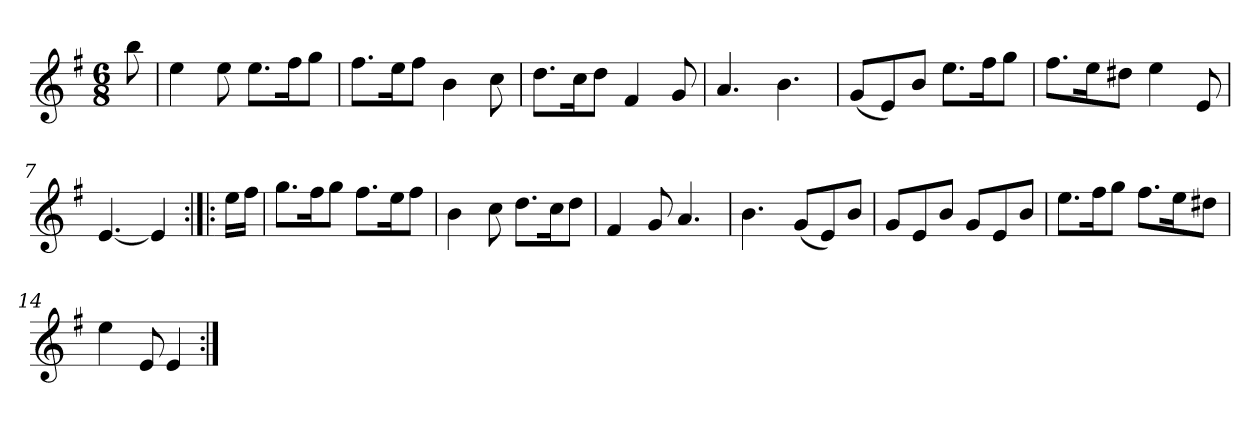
**kern
*part1
*staff1
*clefG2
*k[f#]
*e:
*M6/8
*MM120
=
8bb
=1
4ee
8ee
8.ee\L
16ff#\K
8gg\J
=2
8.ff#\L
16ee\K
8ff#\J
4b
8cc
=3
8.dd\L
16cc\K
8dd\J
4f#
8g
=4
4.a
4.b
=5
(8g/L
8e/)
8b/J
8.ee\L
16ff#\K
8gg\J
=6
8.ff#\L
16ee\K
8dd#X\J
4ee
8e
=7
[4.e
4e]
=:|!|:
16ee\LL
16ff#\JJ
=8
8.gg\L
16ff#\K
8gg\J
8.ff#\L
16ee\K
8ff#\J
=9
4b
8cc
8.dd\L
16cc\K
8dd\J
=10
4f#
8g
4.a
=11
4.b
(8g/L
8e/)
8b/J
=12
8g/L
8e/
8b/J
8g/L
8e/
8b/J
=13
8.ee\L
16ff#\K
8gg\J
8.ff#\L
16ee\K
8dd#X\J
=14
4ee
8e
4e
=:|!
*-
